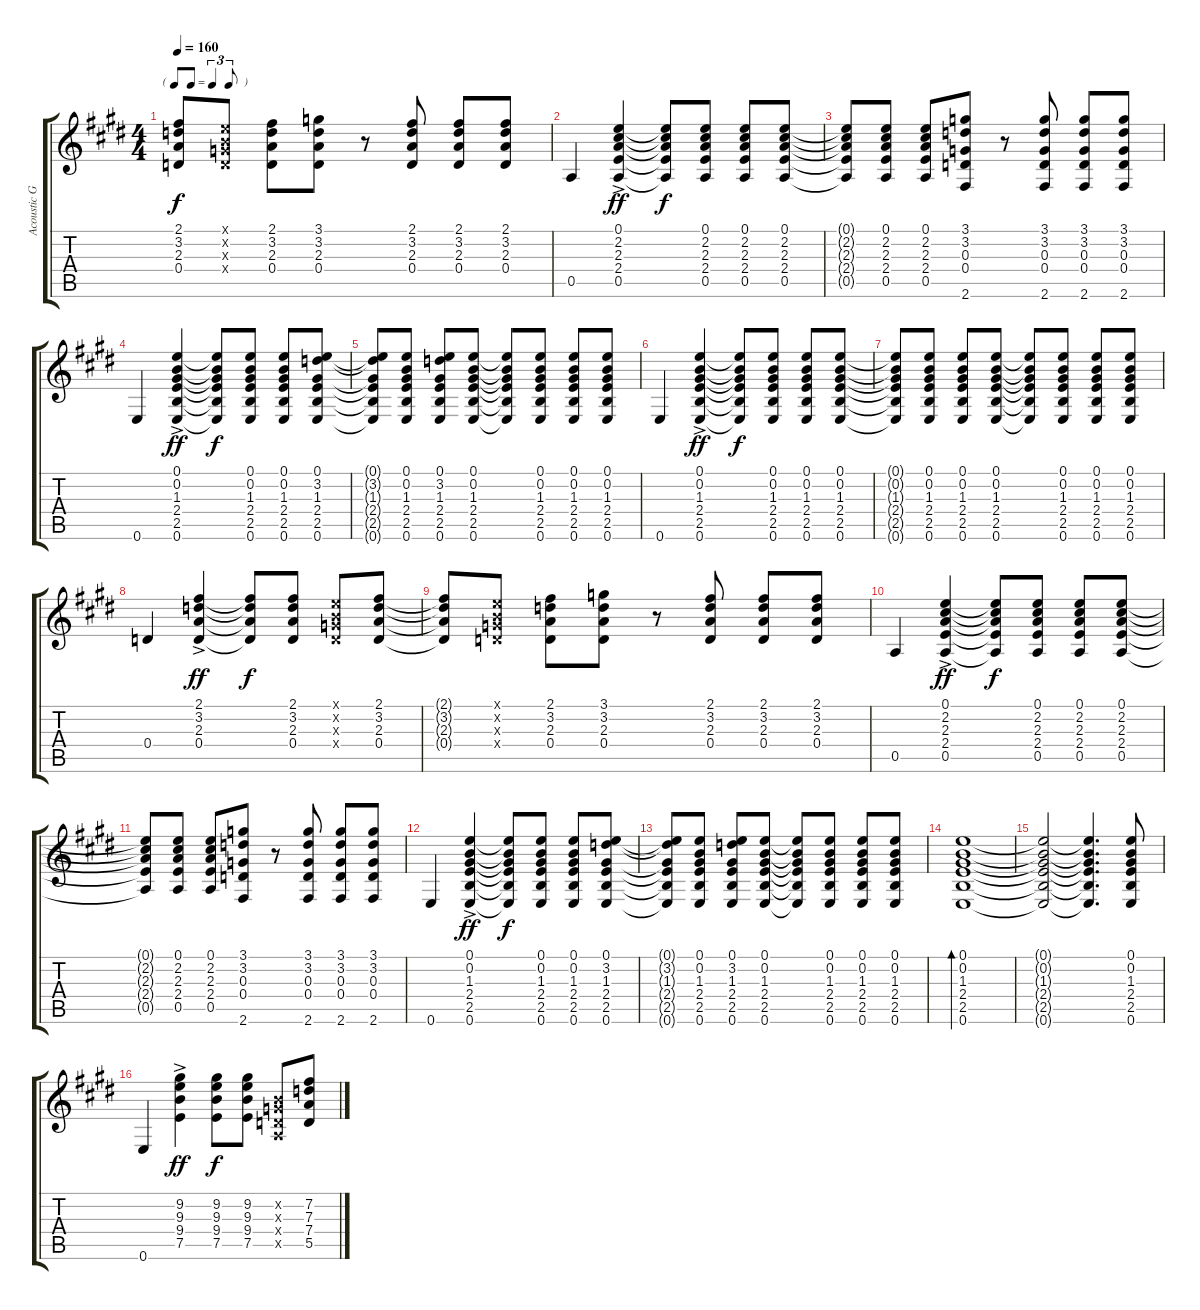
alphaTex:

\track ("Acoustic Guitar" "Acoustic G") {instrument acousticguitarsteel}
\staff {score tabs}
\tuning (E4 B3 G3 D3 A2 E2) {hide}
\ts (4 4)
\tf triplet8th
\tempo 160
\clef g2
\ks e
(2.1{t} 3.2{t} 2.3{t} 0.4{t}).8{dy f} (0.1{x} 0.2{x} 0.3{x} 0.4{x}).8 (2.1 3.2 2.3 0.4).8 (3.1 3.2 2.3 0.4).8 r.8 (2.1 3.2 2.3 0.4).8 (2.1 3.2 2.3 0.4).8 (2.1 3.2 2.3 0.4).8 |
0.5.4 (0.1{ac} 2.2{ac} 2.3{ac} 2.4{ac} 0.5{ac}).4{dy ff} (0.1{t} 2.2{t} 2.3{t} 2.4{t} 0.5{t}).8{dy f} (0.1 2.2 2.3 2.4 0.5).8 (0.1 2.2 2.3 2.4 0.5).8 (0.1 2.2 2.3 2.4 0.5).8 |
(0.1{t} 2.2{t} 2.3{t} 2.4{t} 0.5{t}).8 (0.1 2.2 2.3 2.4 0.5).8 (0.1 2.2 2.3 2.4 0.5).8 (3.1 3.2 0.3 0.4 2.6).8 r.8 (3.1 3.2 0.3 0.4 2.6).8 (3.1 3.2 0.3 0.4 2.6).8 (3.1 3.2 0.3 0.4 2.6).8 |
0.6.4 (0.1{ac} 0.2{ac} 1.3{ac} 2.4{ac} 2.5{ac} 0.6{ac}).4{dy ff} (0.1{t} 0.2{t} 1.3{t} 2.4{t} 2.5{t} 0.6{t}).8{dy f} (0.1 0.2 1.3 2.4 2.5 0.6).8 (0.1 0.2 1.3 2.4 2.5 0.6).8 (0.1 3.2 1.3 2.4 2.5 0.6).8 |
(0.1{t} 3.2{t} 1.3{t} 2.4{t} 2.5{t} 0.6{t}).8 (0.1 0.2 1.3 2.4 2.5 0.6).8 (0.1 3.2 1.3 2.4 2.5 0.6).8 (0.1 0.2 1.3 2.4 2.5 0.6).8 (0.1{t} 0.2{t} 1.3{t} 2.4{t} 2.5{t} 0.6{t}).8 (0.1 0.2 1.3 2.4 2.5 0.6).8 (0.1 0.2 1.3 2.4 2.5 0.6).8 (0.1 0.2 1.3 2.4 2.5 0.6).8 |
0.6.4 (0.1{ac} 0.2{ac} 1.3{ac} 2.4{ac} 2.5{ac} 0.6{ac}).4{dy ff} (0.1{t} 0.2{t} 1.3{t} 2.4{t} 2.5{t} 0.6{t}).8{dy f} (0.1 0.2 1.3 2.4 2.5 0.6).8 (0.1 0.2 1.3 2.4 2.5 0.6).8 (0.1 0.2 1.3 2.4 2.5 0.6).8 |
(0.1{t} 0.2{t} 1.3{t} 2.4{t} 2.5{t} 0.6{t}).8 (0.1 0.2 1.3 2.4 2.5 0.6).8 (0.1 0.2 1.3 2.4 2.5 0.6).8 (0.1 0.2 1.3 2.4 2.5 0.6).8 (0.1{t} 0.2{t} 1.3{t} 2.4{t} 2.5{t} 0.6{t}).8 (0.1 0.2 1.3 2.4 2.5 0.6).8 (0.1 0.2 1.3 2.4 2.5 0.6).8 (0.1 0.2 1.3 2.4 2.5 0.6).8 |
0.4.4 (2.1{ac} 3.2{ac} 2.3{ac} 0.4{ac}).4{dy ff} (2.1{t} 3.2{t} 2.3{t} 0.4{t}).8{dy f} (2.1 3.2 2.3 0.4).8 (0.1{x} 0.2{x} 0.3{x} 0.4{x}).8 (2.1 3.2 2.3 0.4).8 |
(2.1{t} 3.2{t} 2.3{t} 0.4{t}).8 (0.1{x} 0.2{x} 0.3{x} 0.4{x}).8 (2.1 3.2 2.3 0.4).8 (3.1 3.2 2.3 0.4).8 r.8 (2.1 3.2 2.3 0.4).8 (2.1 3.2 2.3 0.4).8 (2.1 3.2 2.3 0.4).8 |
0.5.4 (0.1{ac} 2.2{ac} 2.3{ac} 2.4{ac} 0.5{ac}).4{dy ff} (0.1{t} 2.2{t} 2.3{t} 2.4{t} 0.5{t}).8{dy f} (0.1 2.2 2.3 2.4 0.5).8 (0.1 2.2 2.3 2.4 0.5).8 (0.1 2.2 2.3 2.4 0.5).8 |
(0.1{t} 2.2{t} 2.3{t} 2.4{t} 0.5{t}).8 (0.1 2.2 2.3 2.4 0.5).8 (0.1 2.2 2.3 2.4 0.5).8 (3.1 3.2 0.3 0.4 2.6).8 r.8 (3.1 3.2 0.3 0.4 2.6).8 (3.1 3.2 0.3 0.4 2.6).8 (3.1 3.2 0.3 0.4 2.6).8 |
0.6.4 (0.1{ac} 0.2{ac} 1.3{ac} 2.4{ac} 2.5{ac} 0.6{ac}).4{dy ff} (0.1{t} 0.2{t} 1.3{t} 2.4{t} 2.5{t} 0.6{t}).8{dy f} (0.1 0.2 1.3 2.4 2.5 0.6).8 (0.1 0.2 1.3 2.4 2.5 0.6).8 (0.1 3.2 1.3 2.4 2.5 0.6).8 |
(0.1{t} 3.2{t} 1.3{t} 2.4{t} 2.5{t} 0.6{t}).8 (0.1 0.2 1.3 2.4 2.5 0.6).8 (0.1 3.2 1.3 2.4 2.5 0.6).8 (0.1 0.2 1.3 2.4 2.5 0.6).8 (0.1{t} 0.2{t} 1.3{t} 2.4{t} 2.5{t} 0.6{t}).8 (0.1 0.2 1.3 2.4 2.5 0.6).8 (0.1 0.2 1.3 2.4 2.5 0.6).8 (0.1 0.2 1.3 2.4 2.5 0.6).8 |
(0.1 0.2 1.3 2.4 2.5 0.6).1{bd 120} |
(0.1{t} 0.2{t} 1.3{t} 2.4{t} 2.5{t} 0.6{t}).2 (0.1{t} 0.2{t} 1.3{t} 2.4{t} 2.5{t} 0.6{t}).4{d} (0.1 0.2 1.3 2.4 2.5 0.6).8 |
0.6.4 (9.2{ac} 9.3{ac} 9.4{ac} 7.5{ac}).4{dy ff} (9.2 9.3 9.4 7.5).8{dy f} (9.2 9.3 9.4 7.5).8 (0.2{x} 0.3{x} 0.4{x} 0.5{x}).8 (7.2 7.3 7.4 5.5).8
